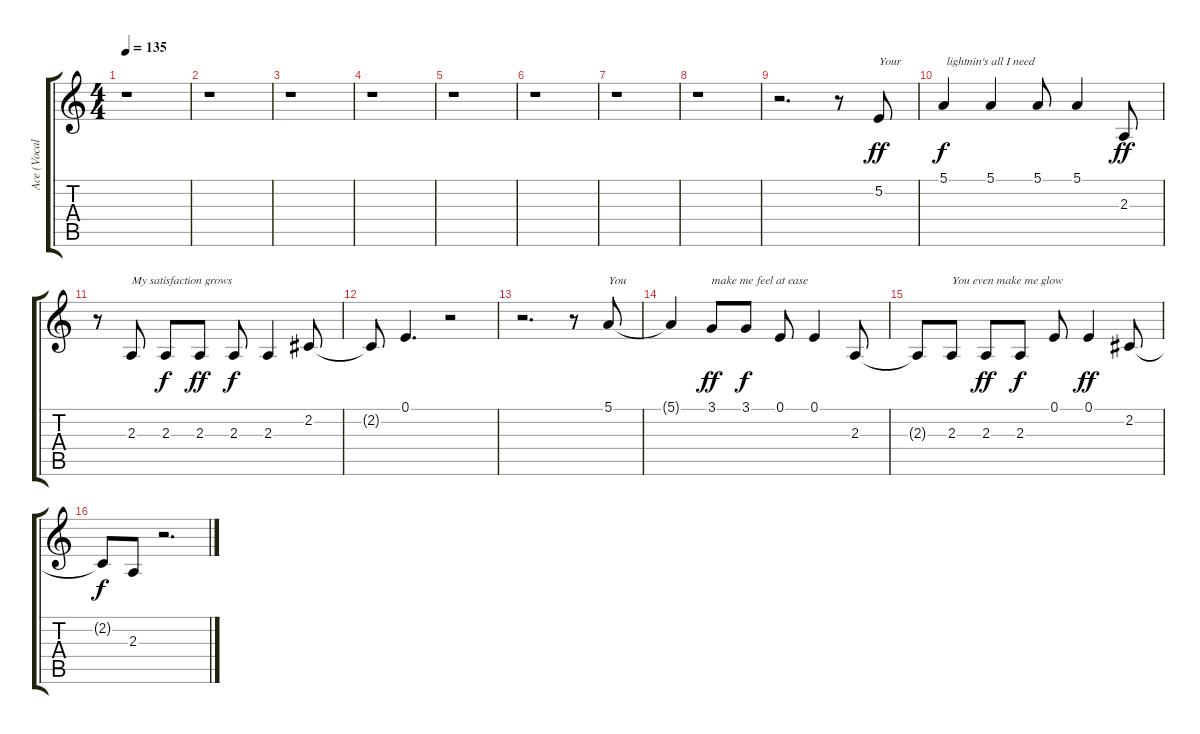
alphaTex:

\track ("Ace (Vocals)" "Ace (Vocal") {instrument lead2sawtooth}
\staff {score tabs}
\tuning (E4 B3 G3 D3 A2 E2) {hide}
\ts (4 4)
\tempo 135
\clef g2
\ks c
r.1{dy ff instrument lead2sawtooth} |
r.1 |
r.1 |
r.1 |
r.1 |
r.1 |
r.1 |
r.1 |
r.2{d} r.8 5.2.8{txt "Your"} |
5.1.4{txt " lightnin's all I need" dy f} 5.1.4 5.1.8 5.1.4 2.3.8{dy ff} |
r.8 2.3.8{txt "My satisfaction grows"} 2.3.8{dy f} 2.3.8{dy ff} 2.3.8{dy f} 2.3.4 2.2.8 |
2.2{t}.8 0.1.4{d} r.2 |
r.2{d} r.8 5.1.8{txt "You"} |
5.1{t}.4 3.1.8{txt "make me feel at ease" dy ff} 3.1.8{dy f} 0.1.8 0.1.4 2.3.8 |
2.3{t}.8 2.3.8{txt "You even make me glow"} 2.3.8{dy ff} 2.3.8{dy f} 0.1.8 0.1.4{dy ff} 2.2.8 |
2.2{t}.8{dy f} 2.3.8 r.2{d}
